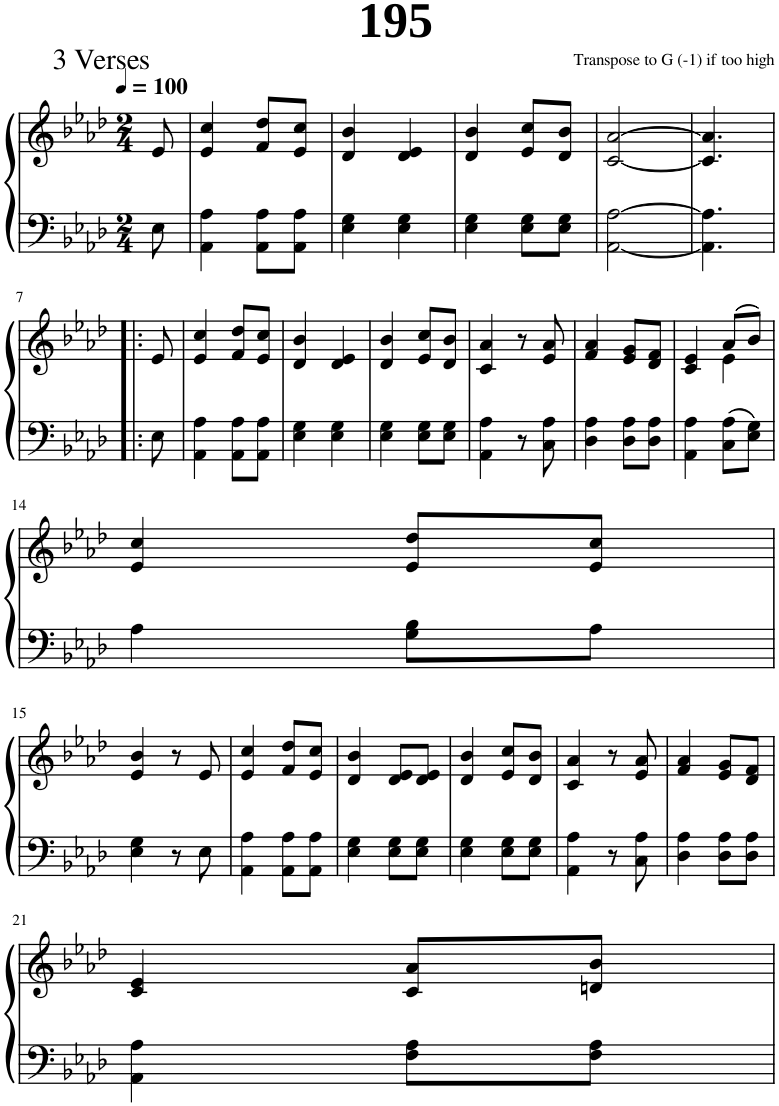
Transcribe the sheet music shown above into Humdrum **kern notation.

**kern	**kern
*part1	*part1
*staff2	*staff1
*I"Piano	*
*I'Pno.	*
*clefF4	*clefG2
*k[b-e-a-d-]	*k[b-e-a-d-]
*M2/4	*M2/4
*MM100	*MM100
=1	=1
8E-\	8e-/
=2	=2
4AA-\ 4A-\	4e-/ 4cc/
8AA-\ 8A-\L	8f/ 8dd-/L
8AA-\ 8A-\J	8e-/ 8cc/J
=3	=3
4E-\ 4G\	4d-/ 4b-/
4E-\ 4G\	4d-/ 4e-/
=4	=4
4E-\ 4G\	4d-/ 4b-/
8E-\ 8G\L	8e-/ 8cc/L
8E-\ 8G\J	8d-/ 8b-/J
=5	=5
[2AA-\ [2A-\	[2c/ [2a-/
=6	=6
4.AA-\] 4.A-\]	4.c/] 4.a-/]
!!LO:LB:g=z
=7!|:	=7!|:
8E-\	8e-/
=8	=8
4AA-\ 4A-\	4e-/ 4cc/
8AA-\ 8A-\L	8f/ 8dd-/L
8AA-\ 8A-\J	8e-/ 8cc/J
=9	=9
4E-\ 4G\	4d-/ 4b-/
4E-\ 4G\	4d-/ 4e-/
=10	=10
4E-\ 4G\	4d-/ 4b-/
8E-\ 8G\L	8e-/ 8cc/L
8E-\ 8G\J	8d-/ 8b-/J
=11	=11
4AA-\ 4A-\	4c/ 4a-/
8r	8r
8C\ 8A-\	8e-/ 8a-/
=12	=12
4D-\ 4A-\	4f/ 4a-/
8D-\ 8A-\L	8e-/ 8g/L
8D-\ 8A-\J	8d-/ 8f/J
=13	=13
*	*^
4AA-\ 4A-\	4c/ 4e-/	4ryy
8C\ 8A-\L	(8a-/L	4e-\
8E-\ 8G\J	8b-/J)	.
*	*v	*v
!!LO:LB:g=z
=14	=14
4A-\	4e-/ 4cc/
8G\ 8B-\L	8e-/ 8dd-/L
8A-\J	8e-/ 8cc/J
!!LO:LB:g=z
=15	=15
4E-\ 4G\	4e-/ 4b-/
8r	8r
8E-\	8e-/
=16	=16
4AA-\ 4A-\	4e-/ 4cc/
8AA-\ 8A-\L	8f/ 8dd-/L
8AA-\ 8A-\J	8e-/ 8cc/J
=17	=17
4E-\ 4G\	4d-/ 4b-/
8E-\ 8G\L	8d-/ 8e-/L
8E-\ 8G\J	8d-/ 8e-/J
=18	=18
4E-\ 4G\	4d-/ 4b-/
8E-\ 8G\L	8e-/ 8cc/L
8E-\ 8G\J	8d-/ 8b-/J
=19	=19
4AA-\ 4A-\	4c/ 4a-/
8r	8r
8C\ 8A-\	8e-/ 8a-/
=20	=20
4D-\ 4A-\	4f/ 4a-/
8D-\ 8A-\L	8e-/ 8g/L
8D-\ 8A-\J	8d-/ 8f/J
!!LO:LB:g=z
=21	=21
4AA-\ 4A-\	4c/ 4e-/
8F\ 8A-\L	8c/ 8a-/L
8F\ 8A-\J	8dn/ 8b-/J
=	=
*-	*-
